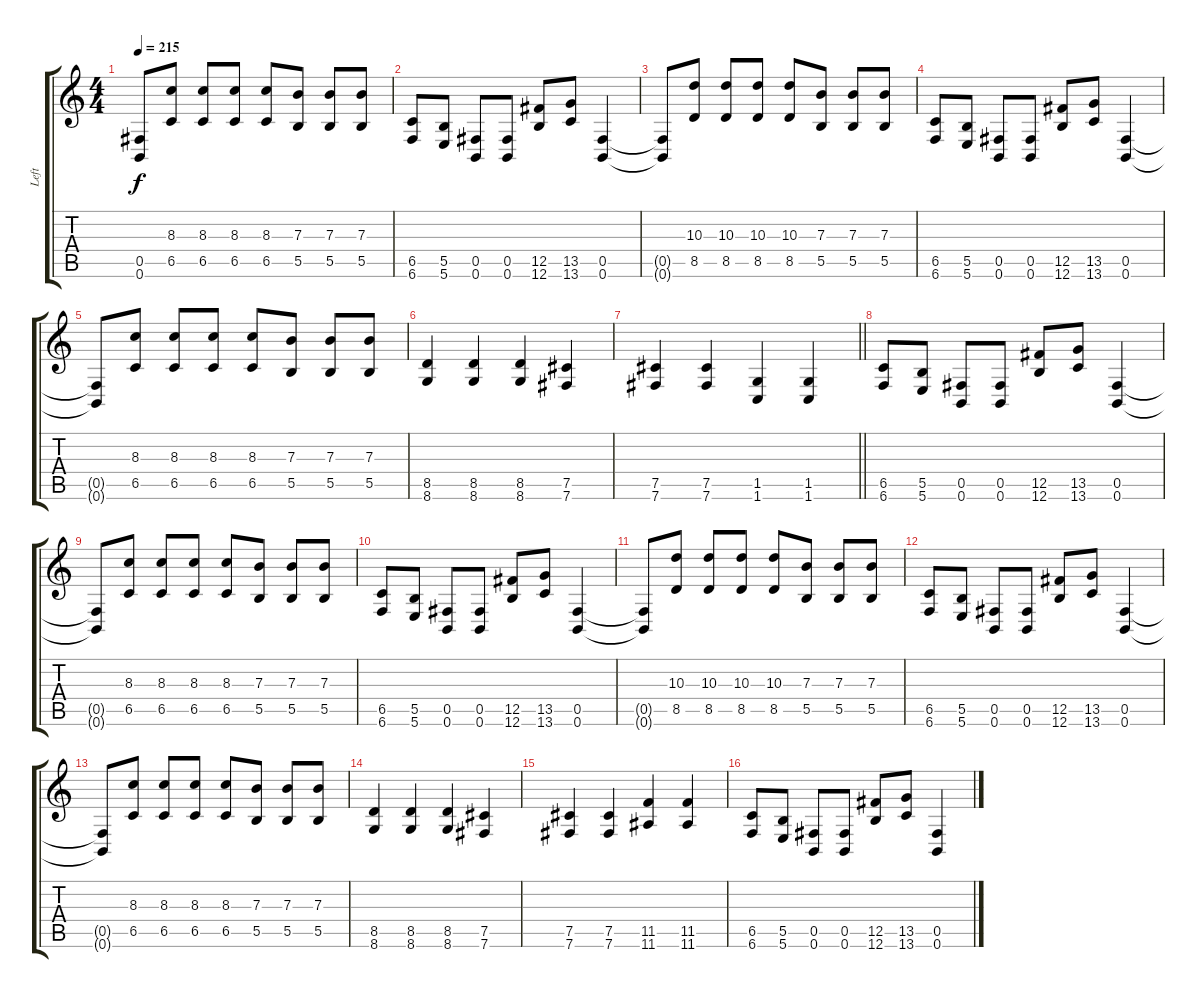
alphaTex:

\track ("Left" "Left") {instrument distortionguitar}
\staff {score tabs}
\tuning (Db4 Ab3 E3 B2 Gb2 B1) {hide}
\ts (4 4)
\tempo 215
\clef g2
\ks c
(0.5{t} 0.6{t}).8{dy f} (8.3 6.5).8 (8.3 6.5).8 (8.3 6.5).8 (8.3 6.5).8 (7.3 5.5).8 (7.3 5.5).8 (7.3 5.5).8 |
(6.5 6.6).8 (5.5 5.6).8 (0.5 0.6).8 (0.5 0.6).8 (12.5 12.6).8 (13.5 13.6).8 (0.5 0.6).4 |
(0.5{t} 0.6{t}).8 (10.3 8.5).8 (10.3 8.5).8 (10.3 8.5).8 (10.3 8.5).8 (7.3 5.5).8 (7.3 5.5).8 (7.3 5.5).8 |
(6.5 6.6).8 (5.5 5.6).8 (0.5 0.6).8 (0.5 0.6).8 (12.5 12.6).8 (13.5 13.6).8 (0.5 0.6).4 |
(0.5{t} 0.6{t}).8 (8.3 6.5).8 (8.3 6.5).8 (8.3 6.5).8 (8.3 6.5).8 (7.3 5.5).8 (7.3 5.5).8 (7.3 5.5).8 |
(8.5 8.6).4 (8.5 8.6).4 (8.5 8.6).4 (7.5 7.6).4 |
\barLineRight lightlight
(7.5 7.6).4 (7.5 7.6).4 (1.5 1.6).4 (1.5 1.6).4 |
(6.5 6.6).8 (5.5 5.6).8 (0.5 0.6).8 (0.5 0.6).8 (12.5 12.6).8 (13.5 13.6).8 (0.5 0.6).4 |
(0.5{t} 0.6{t}).8 (8.3 6.5).8 (8.3 6.5).8 (8.3 6.5).8 (8.3 6.5).8 (7.3 5.5).8 (7.3 5.5).8 (7.3 5.5).8 |
(6.5 6.6).8 (5.5 5.6).8 (0.5 0.6).8 (0.5 0.6).8 (12.5 12.6).8 (13.5 13.6).8 (0.5 0.6).4 |
(0.5{t} 0.6{t}).8 (10.3 8.5).8 (10.3 8.5).8 (10.3 8.5).8 (10.3 8.5).8 (7.3 5.5).8 (7.3 5.5).8 (7.3 5.5).8 |
(6.5 6.6).8 (5.5 5.6).8 (0.5 0.6).8 (0.5 0.6).8 (12.5 12.6).8 (13.5 13.6).8 (0.5 0.6).4 |
(0.5{t} 0.6{t}).8 (8.3 6.5).8 (8.3 6.5).8 (8.3 6.5).8 (8.3 6.5).8 (7.3 5.5).8 (7.3 5.5).8 (7.3 5.5).8 |
(8.5 8.6).4 (8.5 8.6).4 (8.5 8.6).4 (7.5 7.6).4 |
(7.5 7.6).4 (7.5 7.6).4 (11.5 11.6).4 (11.5 11.6).4 |
(6.5 6.6).8 (5.5 5.6).8 (0.5 0.6).8 (0.5 0.6).8 (12.5 12.6).8 (13.5 13.6).8 (0.5 0.6).4
